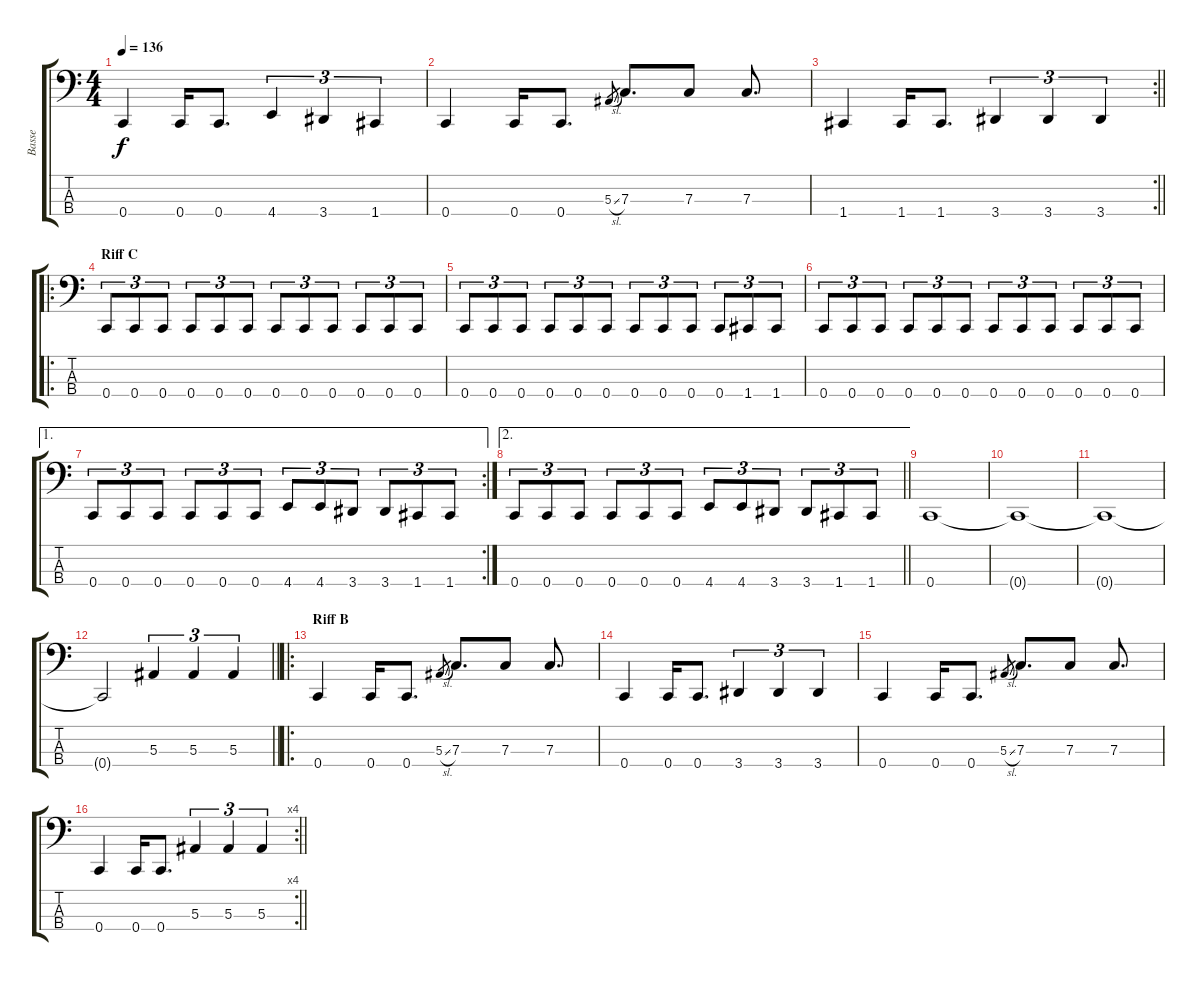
\track ("Basse" "Basse") {instrument electricbassfinger}
\staff {score tabs}
\tuning (Eb2 Bb1 F1 C1) {hide}
\ts (4 4)
\tempo 136
\clef f4
\ks c
0.4.4{dy f} 0.4.16 0.4.8{d} 4.4.4{tu (3 2)} 3.4.4{tu (3 2)} 1.4.4{tu (3 2)} |
0.4.4 0.4.16 0.4.8{d} 5.3{sl}.8{gr} 7.3.8{d} 7.3.8 7.3.8{d} |
\rc 2
\barLineRight lightlight
1.4.4 1.4.16 1.4.8{d} 3.4.4{tu (3 2)} 3.4.4{tu (3 2)} 3.4.4{tu (3 2)} |
\ro
\section ("" "Riff C")
0.4.8{tu (3 2)} 0.4.8{tu (3 2)} 0.4.8{tu (3 2)} 0.4.8{tu (3 2)} 0.4.8{tu (3 2)} 0.4.8{tu (3 2)} 0.4.8{tu (3 2)} 0.4.8{tu (3 2)} 0.4.8{tu (3 2)} 0.4.8{tu (3 2)} 0.4.8{tu (3 2)} 0.4.8{tu (3 2)} |
0.4.8{tu (3 2)} 0.4.8{tu (3 2)} 0.4.8{tu (3 2)} 0.4.8{tu (3 2)} 0.4.8{tu (3 2)} 0.4.8{tu (3 2)} 0.4.8{tu (3 2)} 0.4.8{tu (3 2)} 0.4.8{tu (3 2)} 0.4.8{tu (3 2)} 1.4.8{tu (3 2)} 1.4.8{tu (3 2)} |
0.4.8{tu (3 2)} 0.4.8{tu (3 2)} 0.4.8{tu (3 2)} 0.4.8{tu (3 2)} 0.4.8{tu (3 2)} 0.4.8{tu (3 2)} 0.4.8{tu (3 2)} 0.4.8{tu (3 2)} 0.4.8{tu (3 2)} 0.4.8{tu (3 2)} 0.4.8{tu (3 2)} 0.4.8{tu (3 2)} |
\ae 1
\rc 2
0.4.8{tu (3 2)} 0.4.8{tu (3 2)} 0.4.8{tu (3 2)} 0.4.8{tu (3 2)} 0.4.8{tu (3 2)} 0.4.8{tu (3 2)} 4.4.8{tu (3 2)} 4.4.8{tu (3 2)} 3.4.8{tu (3 2)} 3.4.8{tu (3 2)} 1.4.8{tu (3 2)} 1.4.8{tu (3 2)} |
\ae 2
\barLineRight lightlight
0.4.8{tu (3 2)} 0.4.8{tu (3 2)} 0.4.8{tu (3 2)} 0.4.8{tu (3 2)} 0.4.8{tu (3 2)} 0.4.8{tu (3 2)} 4.4.8{tu (3 2)} 4.4.8{tu (3 2)} 3.4.8{tu (3 2)} 3.4.8{tu (3 2)} 1.4.8{tu (3 2)} 1.4.8{tu (3 2)} |
0.4.1 |
0.4{t}.1 |
0.4{t}.1 |
\barLineRight lightlight
0.4{t}.2 5.3.4{tu (3 2)} 5.3.4{tu (3 2)} 5.3.4{tu (3 2)} |
\ro
\section ("" "Riff B")
0.4.4 0.4.16 0.4.8{d} 5.3{sl}.8{gr} 7.3.8{d} 7.3.8 7.3.8{d} |
0.4.4 0.4.16 0.4.8{d} 3.4.4{tu (3 2)} 3.4.4{tu (3 2)} 3.4.4{tu (3 2)} |
0.4.4 0.4.16 0.4.8{d} 5.3{sl}.8{gr} 7.3.8{d} 7.3.8 7.3.8{d} |
\rc 4
\barLineRight lightlight
0.4.4 0.4.16 0.4.8{d} 5.3.4{tu (3 2)} 5.3.4{tu (3 2)} 5.3.4{tu (3 2)}
